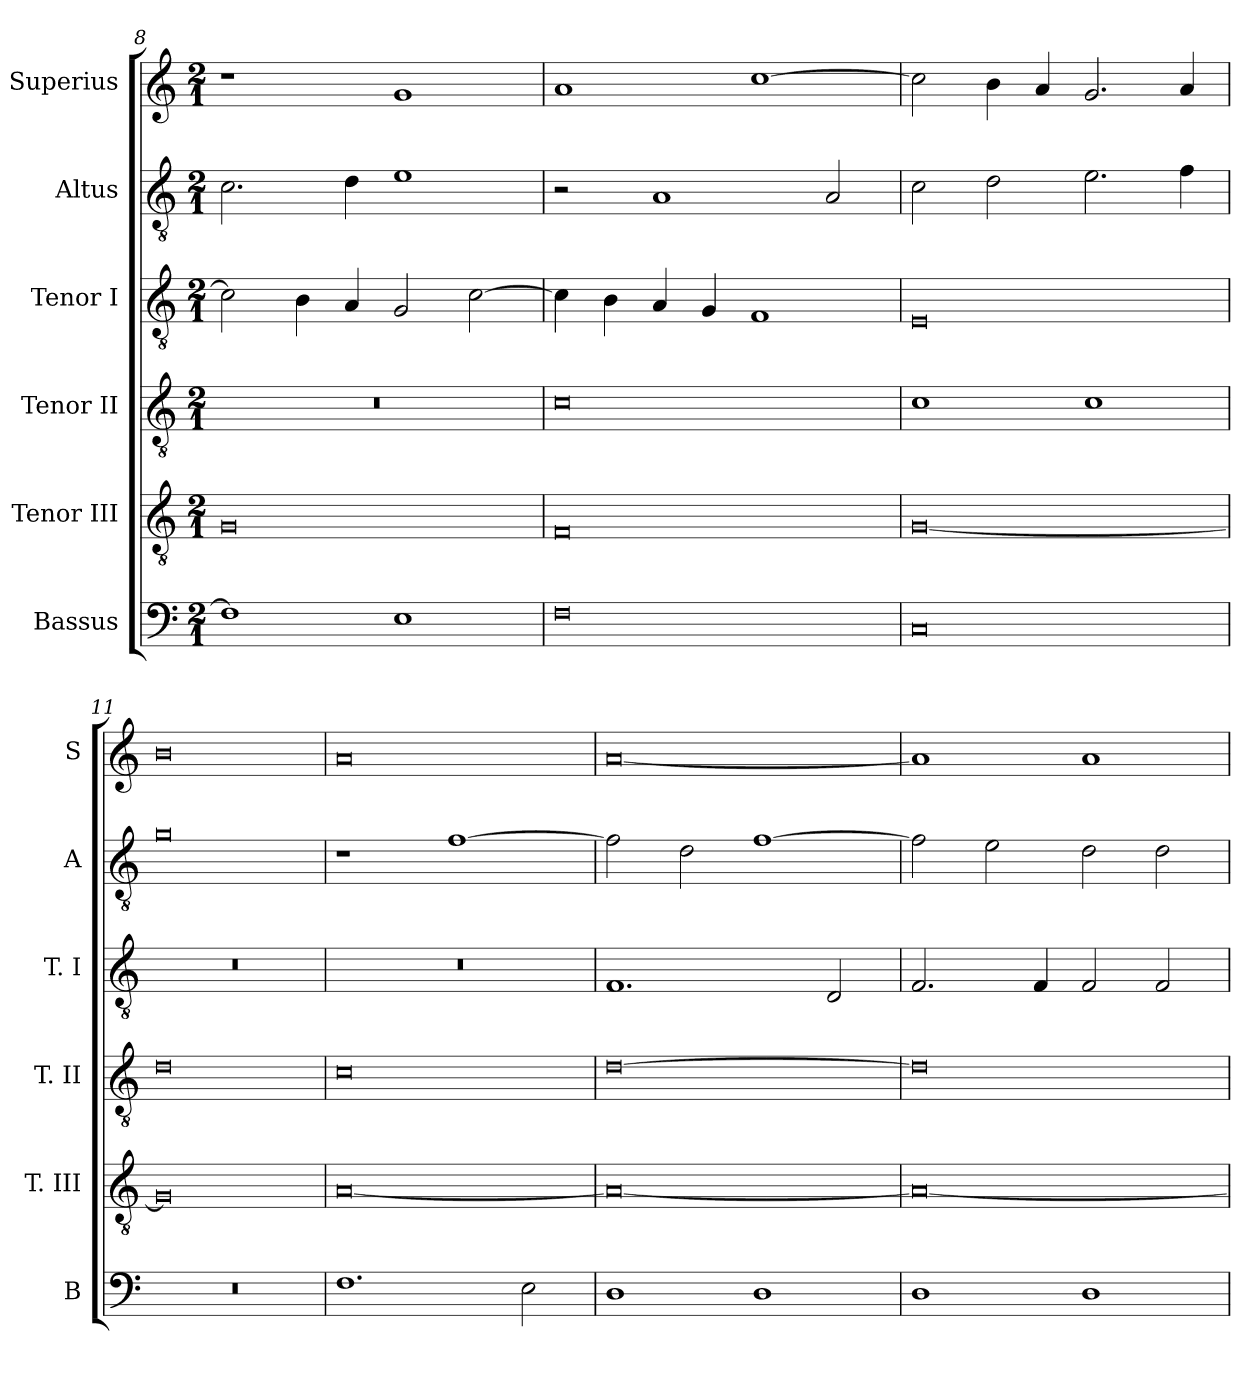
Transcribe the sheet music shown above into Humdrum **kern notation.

**kern	**kern	**kern	**kern	**kern	**kern
*part6	*part5	*part4	*part3	*part2	*part1
*staff6	*staff5	*staff4	*staff3	*staff2	*staff1
*I"Bassus	*I"Tenor III	*I"Tenor II	*I"Tenor I	*I"Altus	*I"Superius
*I'B	*I'T. III	*I'T. II	*I'T. I	*I'A	*I'S
*clefF4	*clefGv2	*clefGv2	*clefGv2	*clefGv2	*clefG2
*k[]	*k[]	*k[]	*k[]	*k[]	*k[]
*C:	*C:	*C:	*C:	*C:	*C:
*M2/1	*M2/1	*M2/1	*M2/1	*M2/1	*M2/1
=8	=8	=8	=8	=8	=8
1F]	0G	0r	2c]	2.c	1r
.	.	.	4B	.	.
.	.	.	4A	4d	.
1E	.	.	2G	1e	1g
.	.	.	[2c	.	.
=9	=9	=9	=9	=9	=9
0F	0F	0c	4c]	2r	1a
.	.	.	4B	.	.
.	.	.	4A	1A	.
.	.	.	4G	.	.
.	.	.	1F	.	[1cc
.	.	.	.	2A	.
=10	=10	=10	=10	=10	=10
0C	[0G	1c	0E	2c	2cc]
.	.	.	.	2d	4b
.	.	.	.	.	4a
.	.	1c	.	2.e	2.g
.	.	.	.	4f	4a
=11	=11	=11	=11	=11	=11
0r	0G]	0d	0r	0g	0b
=12	=12	=12	=12	=12	=12
1.F	[0A	0c	0r	1r	0a
.	.	.	.	[1f	.
2E	.	.	.	.	.
=13	=13	=13	=13	=13	=13
1D	0A_	[0d	1.F	2f]	[0a
.	.	.	.	2d	.
1D	.	.	.	[1f	.
.	.	.	2D	.	.
=14	=14	=14	=14	=14	=14
1D	0A_	0d]	2.F	2f]	1a]
.	.	.	.	2e	.
.	.	.	4F	.	.
1D	.	.	2F	2d	1a
.	.	.	2F	2d	.
=	=	=	=	=	=
*-	*-	*-	*-	*-	*-
